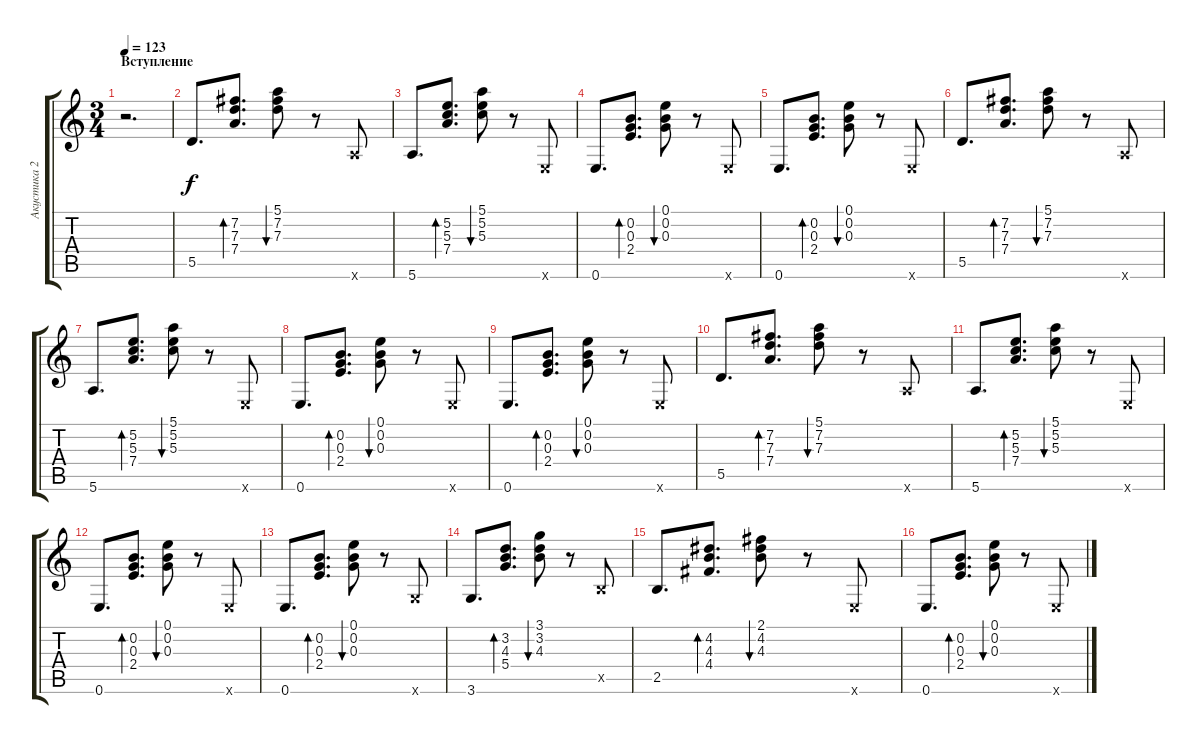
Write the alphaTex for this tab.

\track ("Акустика 2" "Акустика 2") {instrument acousticguitarsteel}
\staff {score tabs}
\tuning (E4 B3 G3 D3 A2 E2) {hide}
\ts (3 4)
\section ("" "Вступление")
\tempo 123
\clef g2
\ks c
r.2{d dy f instrument acousticguitarsteel} |
5.5.8{d} (7.2 7.3 7.4).8{d bd 480} (5.1 7.2 7.3).8{bu 30} r.8 5.6{x}.8 |
5.6.8{d} (5.2 5.3 7.4).8{d bd 480} (5.1 5.2 5.3).8{bu 30} r.8 0.6{x}.8 |
0.6.8{d} (0.2 0.3 2.4).8{d bd 480} (0.1 0.2 0.3).8{bu 30} r.8 0.6{x}.8 |
0.6.8{d} (0.2 0.3 2.4).8{d bd 480} (0.1 0.2 0.3).8{bu 30} r.8 0.6{x}.8 |
5.5.8{d} (7.2 7.3 7.4).8{d bd 480} (5.1 7.2 7.3).8{bu 30} r.8 5.6{x}.8 |
5.6.8{d} (5.2 5.3 7.4).8{d bd 480} (5.1 5.2 5.3).8{bu 30} r.8 0.6{x}.8 |
0.6.8{d} (0.2 0.3 2.4).8{d bd 480} (0.1 0.2 0.3).8{bu 30} r.8 0.6{x}.8 |
0.6.8{d} (0.2 0.3 2.4).8{d bd 480} (0.1 0.2 0.3).8{bu 30} r.8 0.6{x}.8 |
5.5.8{d} (7.2 7.3 7.4).8{d bd 480} (5.1 7.2 7.3).8{bu 30} r.8 5.6{x}.8 |
5.6.8{d} (5.2 5.3 7.4).8{d bd 480} (5.1 5.2 5.3).8{bu 30} r.8 0.6{x}.8 |
0.6.8{d} (0.2 0.3 2.4).8{d bd 480} (0.1 0.2 0.3).8{bu 30} r.8 0.6{x}.8 |
0.6.8{d} (0.2 0.3 2.4).8{d bd 480} (0.1 0.2 0.3).8{bu 30} r.8 3.6{x}.8 |
3.6.8{d} (3.2 4.3 5.4).8{d bd 480} (3.1 3.2 4.3).8{bu 30} r.8 2.5{x}.8 |
2.5.8{d} (4.2 4.3 4.4).8{d bd 480} (2.1 4.2 4.3).8{bu 30} r.8 0.6{x}.8 |
0.6.8{d} (0.2 0.3 2.4).8{d bd 480} (0.1 0.2 0.3).8{bu 30} r.8 0.6{x}.8
